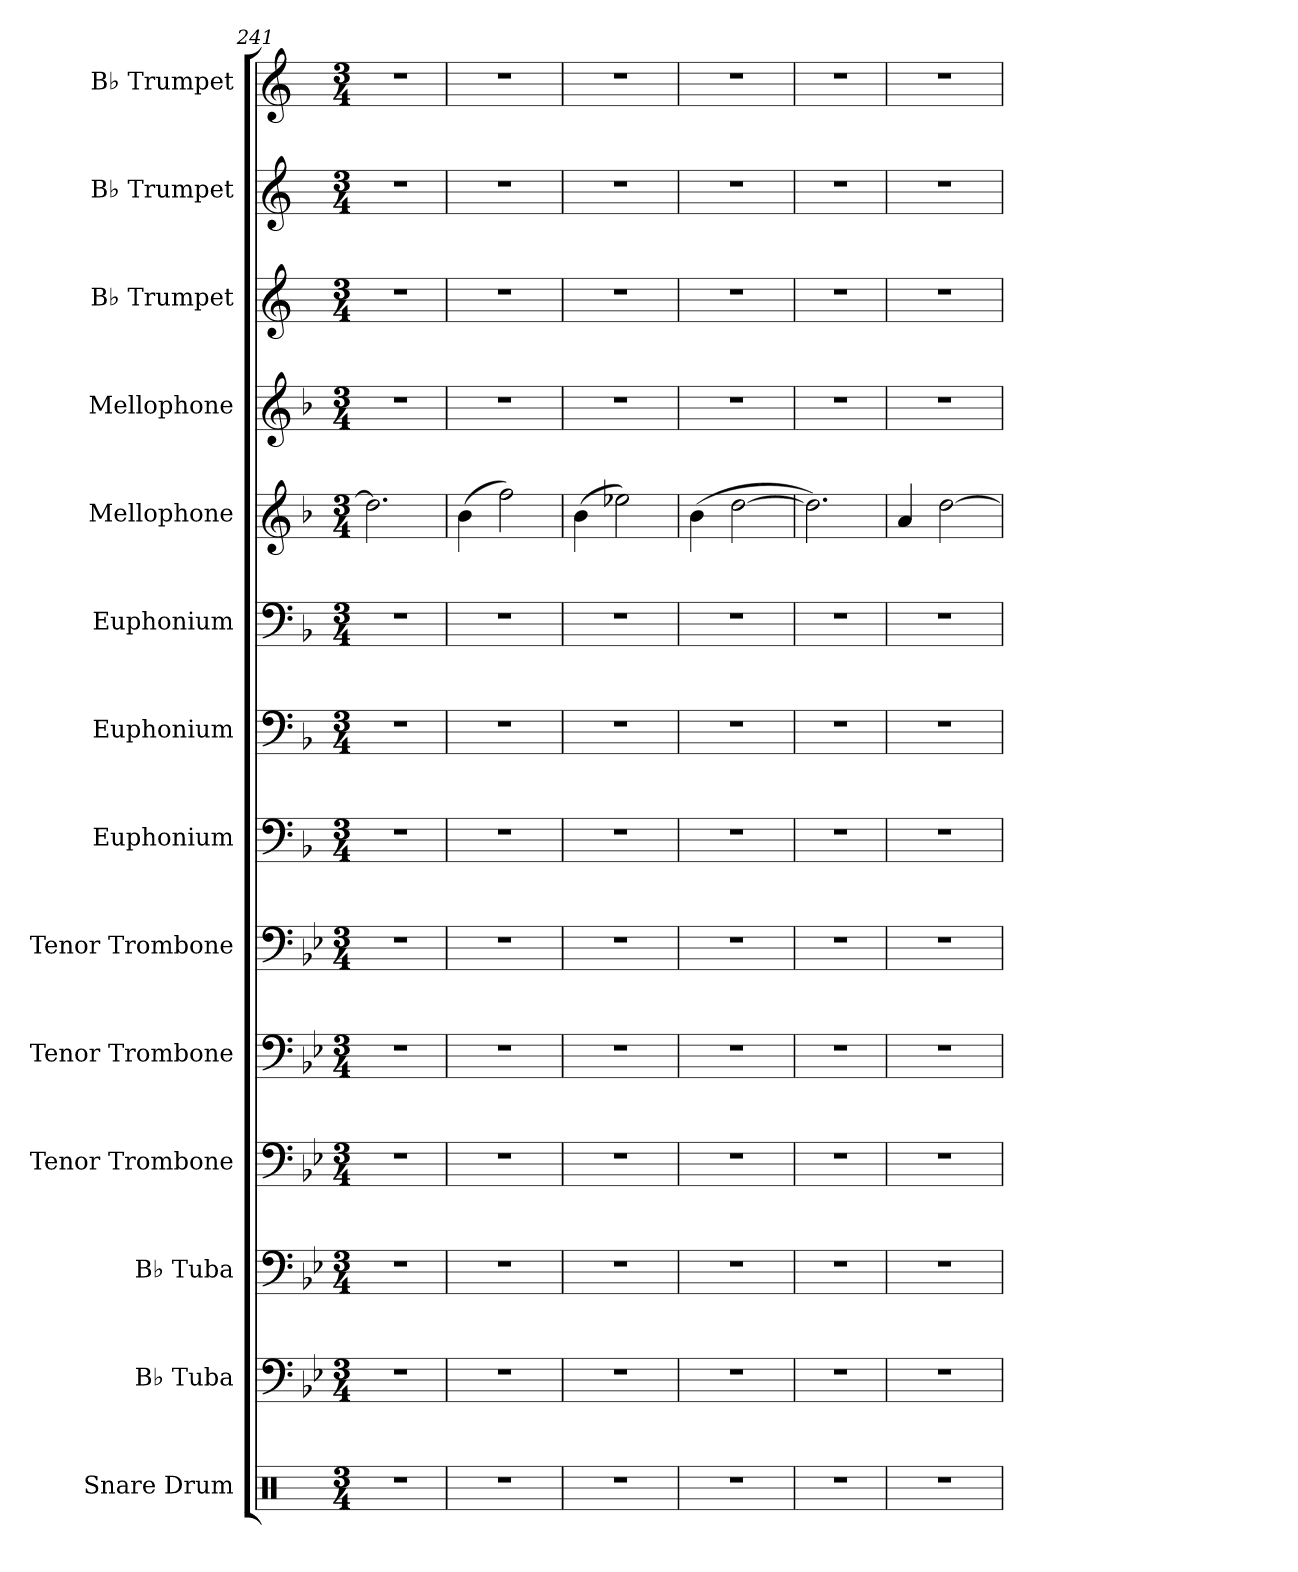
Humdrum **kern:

**kern	**kern	**kern	**kern	**kern	**kern	**kern	**kern	**kern	**kern	**kern	**kern	**kern	**kern
*part14	*part13	*part12	*part11	*part10	*part9	*part8	*part7	*part6	*part5	*part4	*part3	*part2	*part1
*staff14	*staff13	*staff12	*staff11	*staff10	*staff9	*staff8	*staff7	*staff6	*staff5	*staff4	*staff3	*staff2	*staff1
*I"Snare Drum	*I"B♭ Tuba	*I"B♭ Tuba	*I"Tenor Trombone	*I"Tenor Trombone	*I"Tenor Trombone	*I"Euphonium	*I"Euphonium	*I"Euphonium	*I"Mellophone	*I"Mellophone	*I"B♭ Trumpet	*I"B♭ Trumpet	*I"B♭ Trumpet
*I'SD	*I'B♭ Tu.	*I'B♭ Tu.	*I'T. Tbn.	*I'T. Tbn.	*I'T. Tbn.	*I'Euph.	*I'Euph.	*I'Euph.	*I'Mph.	*I'Mph.	*I'B♭ Tpt.	*I'B♭ Tpt.	*I'B♭ Tpt.
*clefX	*clefF4	*clefF4	*clefF4	*clefF4	*clefF4	*clefF4	*clefF4	*clefF4	*clefG2	*clefG2	*clefG2	*clefG2	*clefG2
*	*	*	*	*	*	*ITrd4c7	*ITrd4c7	*ITrd4c7	*ITrd4c7	*ITrd4c7	*ITrd1c2	*ITrd1c2	*ITrd1c2
*k[]	*k[b-e-]	*k[b-e-]	*k[b-e-]	*k[b-e-]	*k[b-e-]	*k[b-e-]	*k[b-e-]	*k[b-e-]	*k[b-e-]	*k[b-e-]	*k[b-e-]	*k[b-e-]	*k[b-e-]
*M3/4	*M3/4	*M3/4	*M3/4	*M3/4	*M3/4	*M3/4	*M3/4	*M3/4	*M3/4	*M3/4	*M3/4	*M3/4	*M3/4
=241	=241	=241	=241	=241	=241	=241	=241	=241	=241	=241	=241	=241	=241
2.r	2.r	2.r	2.r	2.r	2.r	2.r	2.r	2.r	2.g\]	2.r	2.r	2.r	2.r
=242	=242	=242	=242	=242	=242	=242	=242	=242	=242	=242	=242	=242	=242
2.r	2.r	2.r	2.r	2.r	2.r	2.r	2.r	2.r	(4e-\	2.r	2.r	2.r	2.r
.	.	.	.	.	.	.	.	.	2b-\)	.	.	.	.
=243	=243	=243	=243	=243	=243	=243	=243	=243	=243	=243	=243	=243	=243
2.r	2.r	2.r	2.r	2.r	2.r	2.r	2.r	2.r	(4e-\	2.r	2.r	2.r	2.r
.	.	.	.	.	.	.	.	.	2a-X\)	.	.	.	.
=244	=244	=244	=244	=244	=244	=244	=244	=244	=244	=244	=244	=244	=244
2.r	2.r	2.r	2.r	2.r	2.r	2.r	2.r	2.r	(4e-\	2.r	2.r	2.r	2.r
.	.	.	.	.	.	.	.	.	[2g\	.	.	.	.
!!LO:PB:g=z
=245	=245	=245	=245	=245	=245	=245	=245	=245	=245	=245	=245	=245	=245
2.r	2.r	2.r	2.r	2.r	2.r	2.r	2.r	2.r	2.g\])	2.r	2.r	2.r	2.r
=246	=246	=246	=246	=246	=246	=246	=246	=246	=246	=246	=246	=246	=246
2.r	2.r	2.r	2.r	2.r	2.r	2.r	2.r	2.r	4d/	2.r	2.r	2.r	2.r
.	.	.	.	.	.	.	.	.	[2g\	.	.	.	.
=	=	=	=	=	=	=	=	=	=	=	=	=	=
*-	*-	*-	*-	*-	*-	*-	*-	*-	*-	*-	*-	*-	*-
